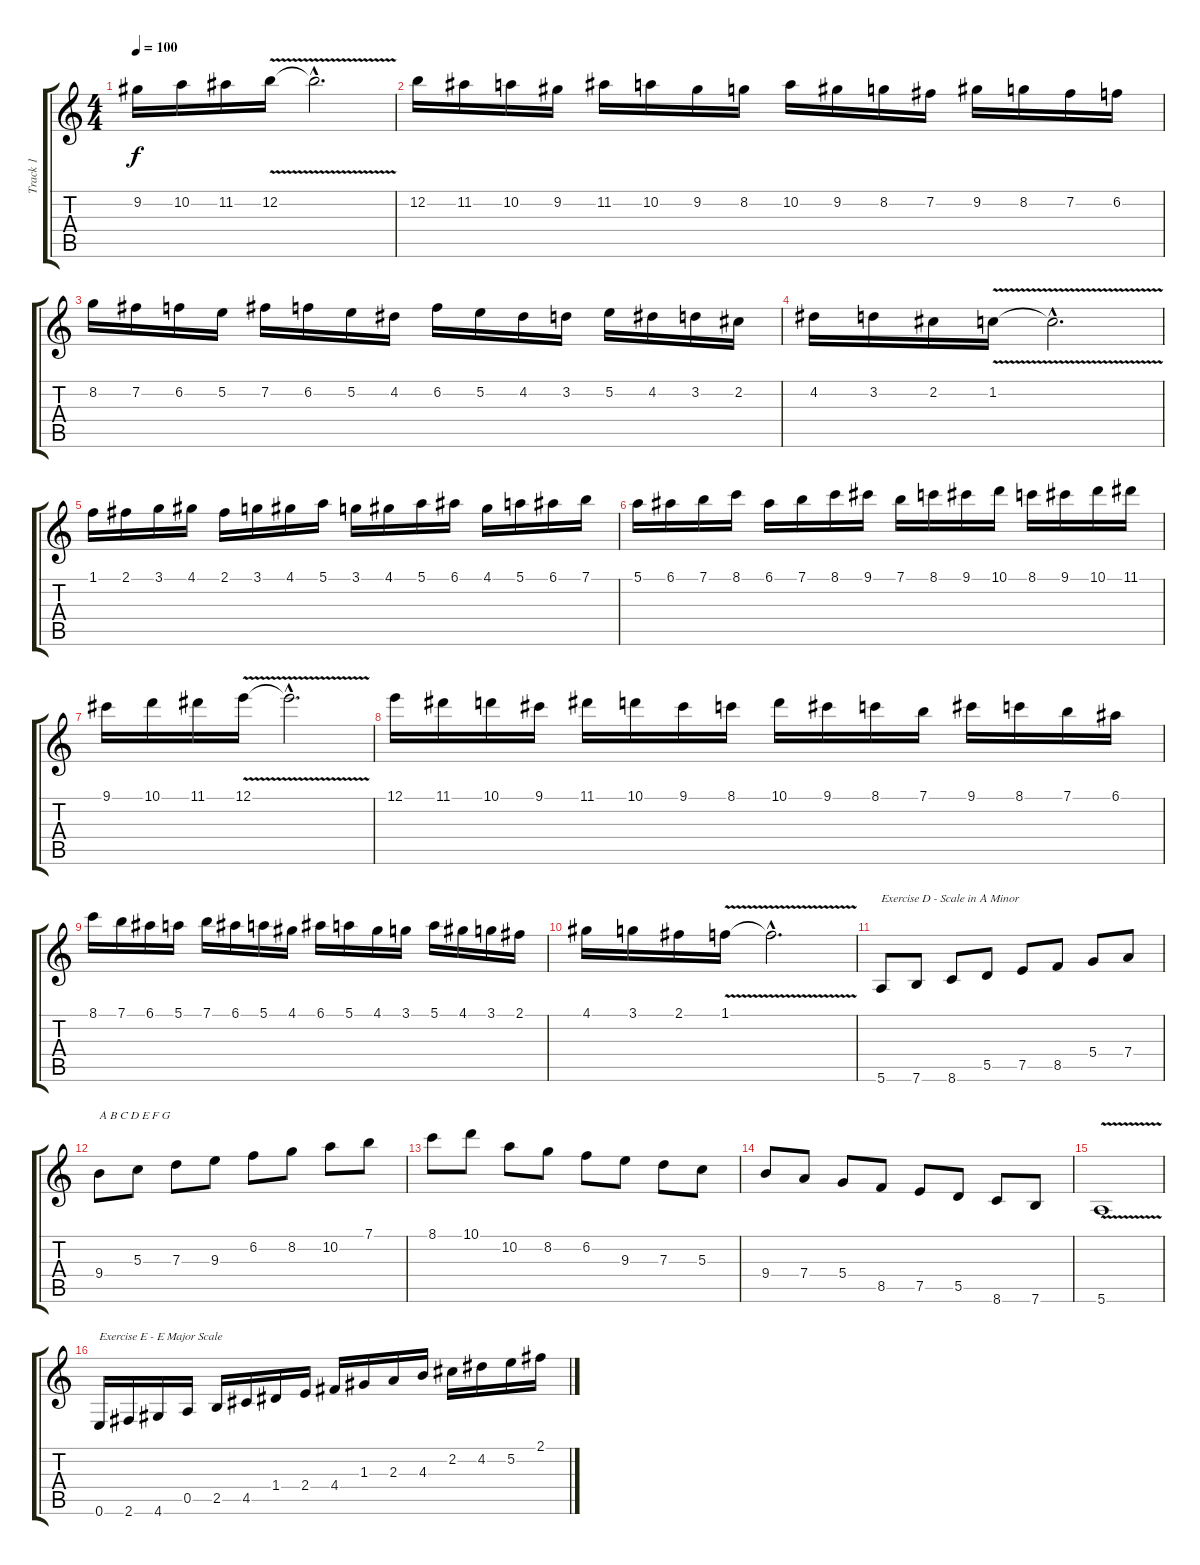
\track ("Track 1" "Track 1") {instrument distortionguitar}
\staff {score tabs}
\tuning (E4 B3 G3 D3 A2 E2) {hide}
\ts (4 4)
\tempo 100
\clef g2
\ks c
9.2.16{dy f} 10.2.16 11.2.16 12.2{v}.16 12.2{hac t}.2{d} |
12.2.16 11.2.16 10.2.16 9.2.16 11.2.16 10.2.16 9.2.16 8.2.16 10.2.16 9.2.16 8.2.16 7.2.16 9.2.16 8.2.16 7.2.16 6.2.16 |
8.2.16 7.2.16 6.2.16 5.2.16 7.2.16 6.2.16 5.2.16 4.2.16 6.2.16 5.2.16 4.2.16 3.2.16 5.2.16 4.2.16 3.2.16 2.2.16 |
4.2.16 3.2.16 2.2.16 1.2{v}.16 1.2{hac t}.2{d} |
1.1.16 2.1.16 3.1.16 4.1.16 2.1.16 3.1.16 4.1.16 5.1.16 3.1.16 4.1.16 5.1.16 6.1.16 4.1.16 5.1.16 6.1.16 7.1.16 |
5.1.16 6.1.16 7.1.16 8.1.16 6.1.16 7.1.16 8.1.16 9.1.16 7.1.16 8.1.16 9.1.16 10.1.16 8.1.16 9.1.16 10.1.16 11.1.16 |
9.1.16 10.1.16 11.1.16 12.1{v}.16 12.1{hac t}.2{d} |
12.1.16 11.1.16 10.1.16 9.1.16 11.1.16 10.1.16 9.1.16 8.1.16 10.1.16 9.1.16 8.1.16 7.1.16 9.1.16 8.1.16 7.1.16 6.1.16 |
8.1.16 7.1.16 6.1.16 5.1.16 7.1.16 6.1.16 5.1.16 4.1.16 6.1.16 5.1.16 4.1.16 3.1.16 5.1.16 4.1.16 3.1.16 2.1.16 |
4.1.16 3.1.16 2.1.16 1.1{v}.16 1.1{hac t}.2{d} |
5.6.8{txt "Exercise D - Scale in A Minor"} 7.6.8 8.6.8 5.5.8 7.5.8 8.5.8 5.4.8 7.4.8 |
9.4.8{txt "A B C D E F G"} 5.3.8 7.3.8 9.3.8 6.2.8 8.2.8 10.2.8 7.1.8 |
8.1.8 10.1.8 10.2.8 8.2.8 6.2.8 9.3.8 7.3.8 5.3.8 |
9.4.8 7.4.8 5.4.8 8.5.8 7.5.8 5.5.8 8.6.8 7.6.8 |
5.6{v}.1 |
0.6.16{txt "Exercise E - E Major Scale"} 2.6.16 4.6.16 0.5.16 2.5.16 4.5.16 1.4.16 2.4.16 4.4.16 1.3.16 2.3.16 4.3.16 2.2.16 4.2.16 5.2.16 2.1.16
